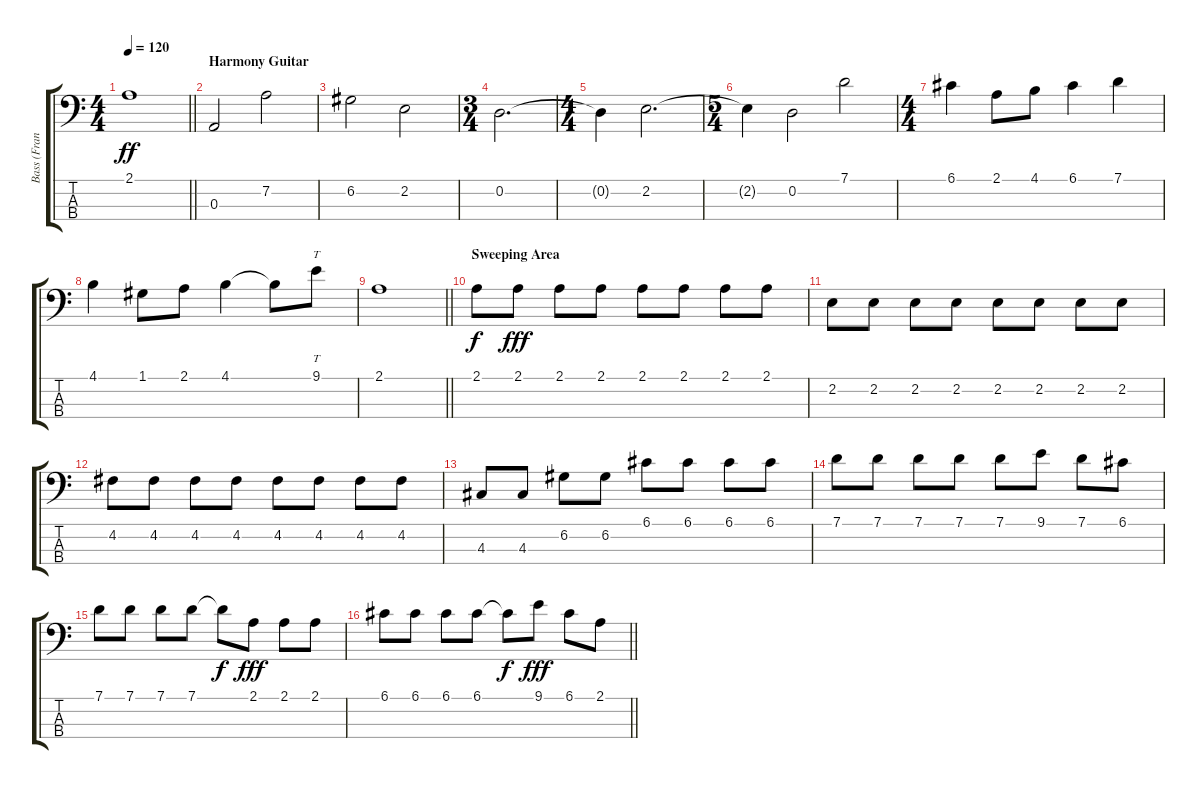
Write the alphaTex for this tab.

\track ("Bass (Francis Michaud)" "Bass (Fran") {instrument electricbassfinger}
\staff {score tabs}
\tuning (G2 D2 A1 E1) {hide}
\ts (4 4)
\tempo 120
\clef f4
\barLineRight lightlight
\ks c
2.1.1{dy ff} |
\section ("" "Harmony Guitar")
0.3.2 7.2.2 |
6.2.2 2.2.2 |
\ts (3 4)
0.2.2{d} |
\ts (4 4)
0.2{t}.4 2.2.2{d} |
\ts (5 4)
2.2{t}.4 0.2.2 7.1.2 |
\ts (4 4)
6.1.4 2.1.8 4.1.8 6.1.4 7.1.4 |
4.1.4 1.1.8 2.1.8 4.1.4 4.1{t}.8 9.1.8{tt} |
\barLineRight lightlight
2.1.1 |
\section ("" "Sweeping Area")
2.1.8{dy f} 2.1.8{dy fff} 2.1.8 2.1.8 2.1.8 2.1.8 2.1.8 2.1.8 |
2.2.8 2.2.8 2.2.8 2.2.8 2.2.8 2.2.8 2.2.8 2.2.8 |
4.2.8 4.2.8 4.2.8 4.2.8 4.2.8 4.2.8 4.2.8 4.2.8 |
4.3.8 4.3.8 6.2.8 6.2.8 6.1.8 6.1.8 6.1.8 6.1.8 |
7.1.8 7.1.8 7.1.8 7.1.8 7.1.8 9.1.8 7.1.8 6.1.8 |
7.1.8 7.1.8 7.1.8 7.1.8 7.1{t}.8{dy f} 2.1.8{dy fff} 2.1.8 2.1.8 |
\barLineRight lightlight
6.1.8 6.1.8 6.1.8 6.1.8 6.1{t}.8{dy f} 9.1.8{dy fff} 6.1.8 2.1.8
